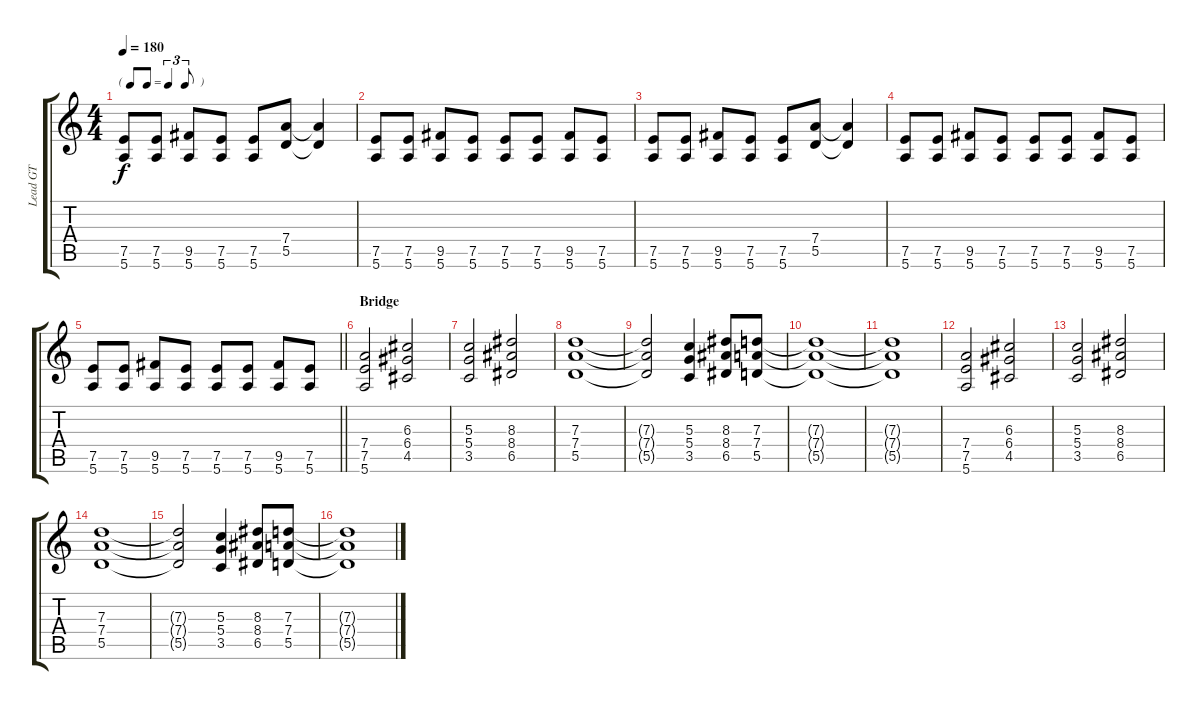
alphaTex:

\track ("Lead GT" "Lead GT") {instrument overdrivenguitar}
\staff {score tabs}
\tuning (E4 B3 G3 D3 A2 E2) {hide}
\ts (4 4)
\tf triplet8th
\tempo 180
\clef g2
\ks c
(7.5 5.6).8{dy f} (7.5 5.6).8 (9.5 5.6).8 (7.5 5.6).8 (7.5 5.6).8 (7.4 5.5).8 (7.4{t} 5.5{t}).4 |
(7.5 5.6).8 (7.5 5.6).8 (9.5 5.6).8 (7.5 5.6).8 (7.5 5.6).8 (7.5 5.6).8 (9.5 5.6).8 (7.5 5.6).8 |
(7.5 5.6).8 (7.5 5.6).8 (9.5 5.6).8 (7.5 5.6).8 (7.5 5.6).8 (7.4 5.5).8 (7.4{t} 5.5{t}).4 |
(7.5 5.6).8 (7.5 5.6).8 (9.5 5.6).8 (7.5 5.6).8 (7.5 5.6).8 (7.5 5.6).8 (9.5 5.6).8 (7.5 5.6).8 |
\barLineRight lightlight
(7.5 5.6).8 (7.5 5.6).8 (9.5 5.6).8 (7.5 5.6).8 (7.5 5.6).8 (7.5 5.6).8 (9.5 5.6).8 (7.5 5.6).8 |
\section ("" "Bridge")
(7.4 7.5 5.6).2 (6.3 6.4 4.5).2 |
(5.3 5.4 3.5).2 (8.3 8.4 6.5).2 |
(7.3 7.4 5.5).1 |
(7.3{t} 7.4{t} 5.5{t}).2 (5.3 5.4 3.5).4 (8.3 8.4 6.5).8 (7.3 7.4 5.5).8 |
(7.3{t} 7.4{t} 5.5{t}).1 |
(7.3{t} 7.4{t} 5.5{t}).1 |
(7.4 7.5 5.6).2 (6.3 6.4 4.5).2 |
(5.3 5.4 3.5).2 (8.3 8.4 6.5).2 |
(7.3 7.4 5.5).1 |
(7.3{t} 7.4{t} 5.5{t}).2 (5.3 5.4 3.5).4 (8.3 8.4 6.5).8 (7.3 7.4 5.5).8 |
(7.3{t} 7.4{t} 5.5{t}).1
